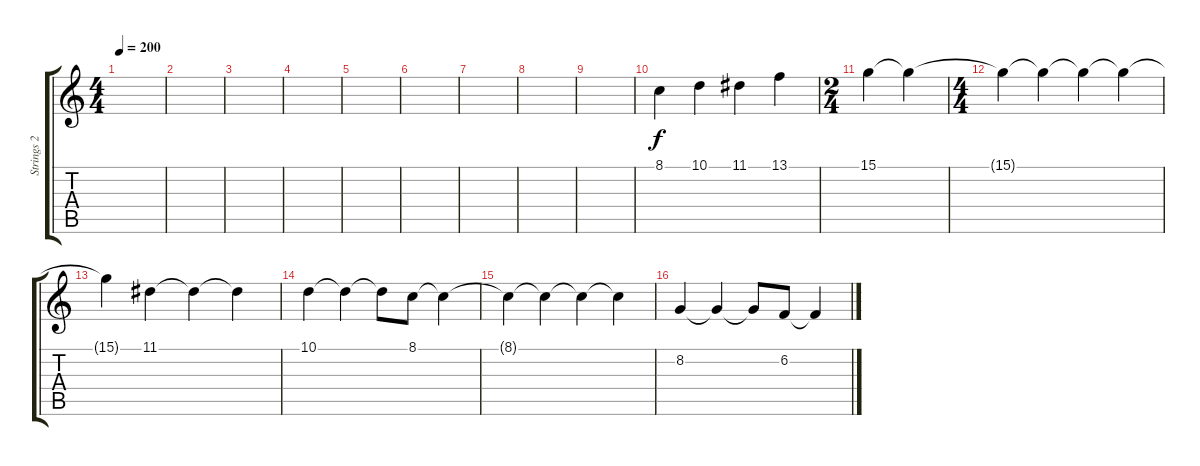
\track ("Strings 2" "Strings 2") {instrument stringensemble1}
\staff {score tabs}
\tuning (E4 B3 G3 D3 A2 E2) {hide}
\ts (4 4)
\tempo 200
\clef g2
\ks c
|
|
|
|
|
|
|
|
|
8.1.4 10.1.4 11.1.4 13.1.4 |
\ts (2 4)
15.1.4 15.1{t}.4{dy f} |
\ts (4 4)
15.1{t}.4 15.1{t}.4 15.1{t}.4 15.1{t}.4 |
15.1{t}.4 11.1.4 11.1{t}.4 11.1{t}.4 |
10.1.4 10.1{t}.4 10.1{t}.8 8.1.8 8.1{t}.4 |
8.1{t}.4 8.1{t}.4 8.1{t}.4 8.1{t}.4 |
8.2.4 8.2{t}.4 8.2{t}.8 6.2.8 6.2{t}.4
